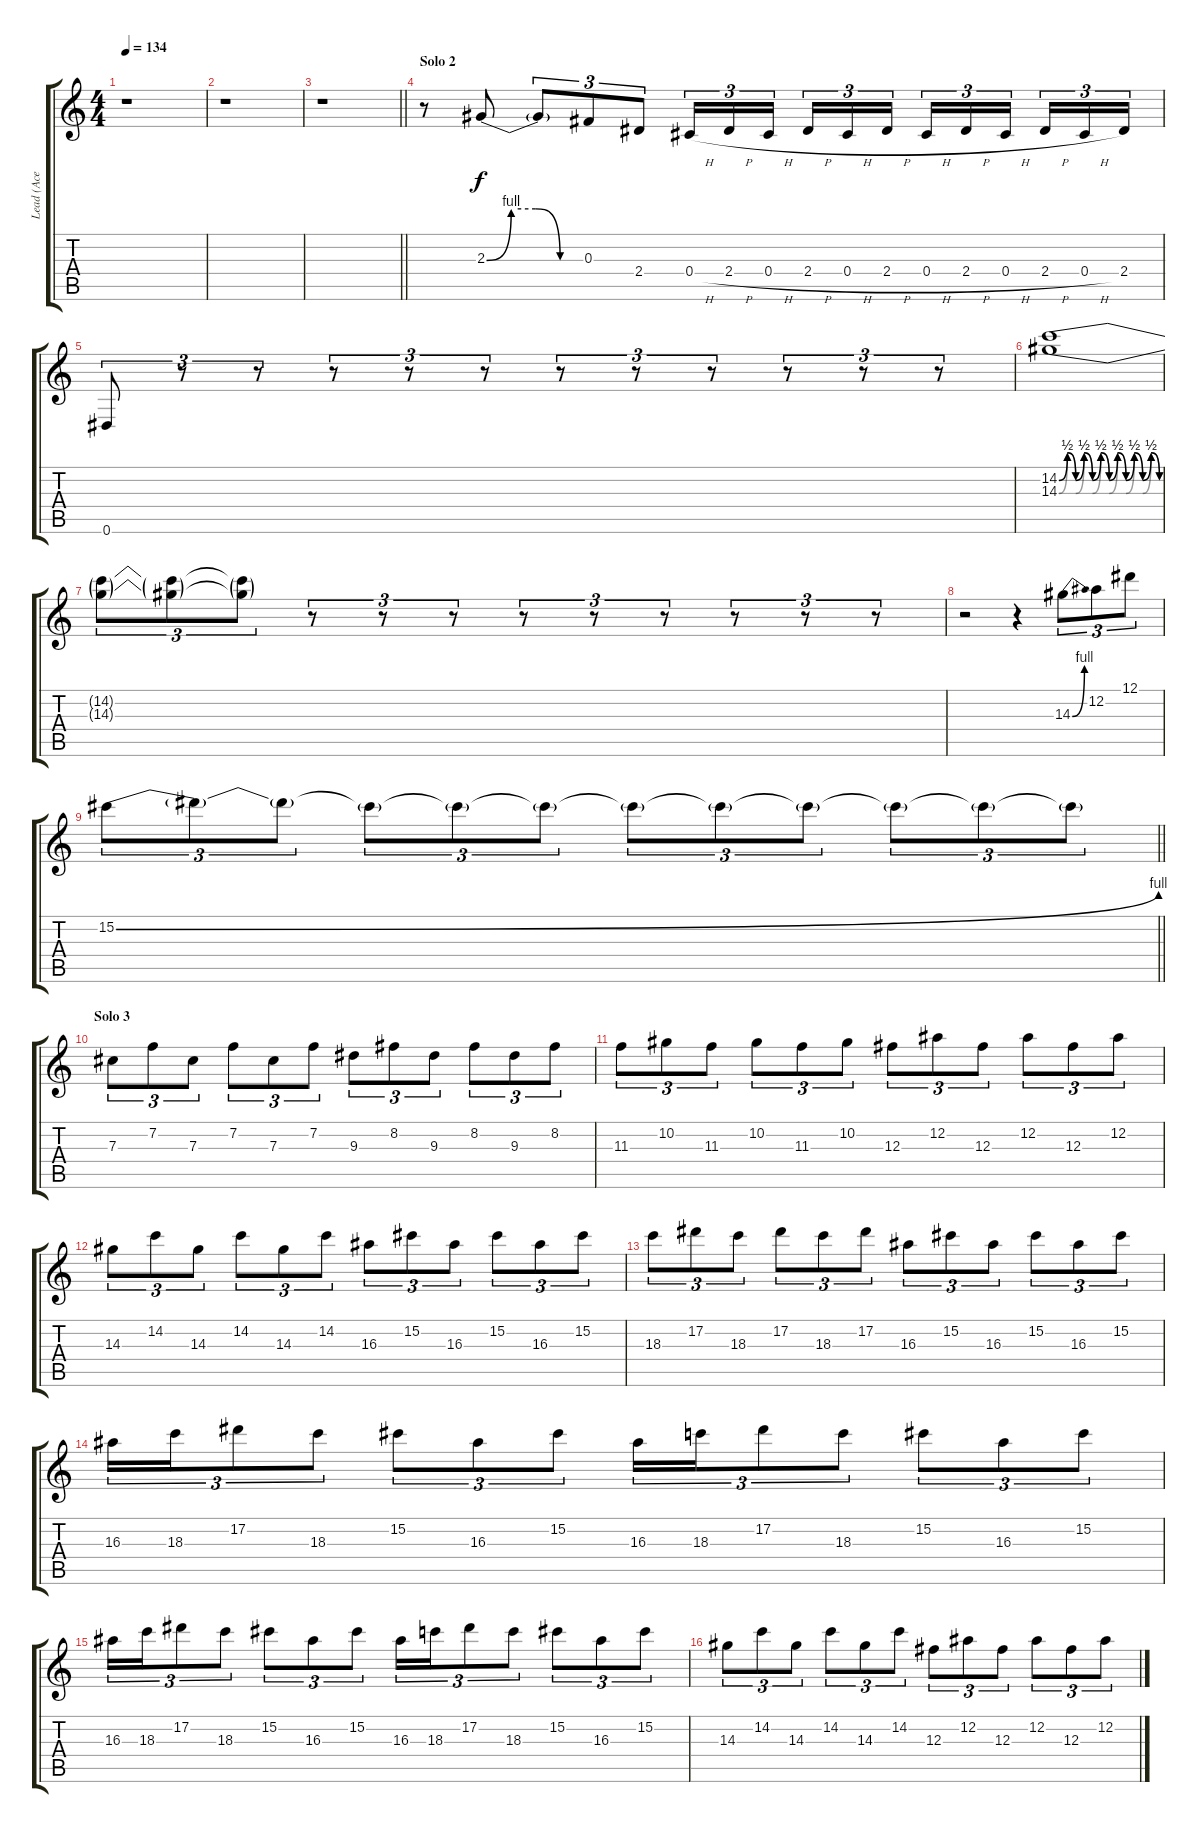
\track ("Lead (Ace Frehley)" "Lead (Ace ") {instrument distortionguitar}
\staff {score tabs}
\tuning (Eb4 Bb3 Gb3 Db3 Ab2 Eb2) {hide}
\ts (4 4)
\tempo 134
\clef g2
\ks c
r.1{dy f} |
r.1 |
\barLineRight lightlight
r.1 |
\section ("" "Solo 2")
r.8 2.3{be (custom 0 0 15 4 30 4 45 0 60 0)}.8 2.3{t}.8{tu (3 2)} 0.3.8{tu (3 2)} 2.4.8{tu (3 2)} 0.4{h}.16{tu (3 2)} 2.4{h}.16{tu (3 2)} 0.4{h}.16{tu (3 2) beam splitsecondary} 2.4{h}.16{tu (3 2)} 0.4{h}.16{tu (3 2)} 2.4{h}.16{tu (3 2)} 0.4{h}.16{tu (3 2)} 2.4{h}.16{tu (3 2)} 0.4{h}.16{tu (3 2) beam splitsecondary} 2.4{h}.16{tu (3 2)} 0.4{h}.16{tu (3 2)} 2.4.16{tu (3 2)} |
0.6.8{tu (3 2)} r.8{tu (3 2)} r.8{tu (3 2)} r.8{tu (3 2)} r.8{tu (3 2)} r.8{tu (3 2)} r.8{tu (3 2)} r.8{tu (3 2)} r.8{tu (3 2)} r.8{tu (3 2)} r.8{tu (3 2)} r.8{tu (3 2)} |
(14.2{be (custom 0 0 5 2 10 0 15 2 20 0 25 2 30 0 35 2 40 0 45 2 50 0 55 2 60 0)} 14.3{be (custom 0 0 5 2 10 0 15 2 20 0 25 2 30 0 35 2 40 0 45 2 50 0 55 2 60 0)}).1 |
(14.2{t} 14.3{t}).8{tu (3 2)} (14.2{t} 14.3{t}).8{tu (3 2)} (14.2{t} 14.3{t}).8{tu (3 2)} r.8{tu (3 2)} r.8{tu (3 2)} r.8{tu (3 2)} r.8{tu (3 2)} r.8{tu (3 2)} r.8{tu (3 2)} r.8{tu (3 2)} r.8{tu (3 2)} r.8{tu (3 2)} |
r.2 r.4 14.3{be (bend 0 0 60 4)}.8{tu (3 2)} 12.2.8{tu (3 2)} 12.1.8{tu (3 2)} |
\barLineRight lightlight
15.2{be (bend 0 0 60 4)}.8{tu (3 2)} 15.2{t}.8{tu (3 2)} 15.2{t}.8{tu (3 2)} 15.2{t}.8{tu (3 2)} 15.2{t}.8{tu (3 2)} 15.2{t}.8{tu (3 2)} 15.2{t}.8{tu (3 2)} 15.2{t}.8{tu (3 2)} 15.2{t}.8{tu (3 2)} 15.2{t}.8{tu (3 2)} 15.2{t}.8{tu (3 2)} 15.2{t}.8{tu (3 2)} |
\section ("" "Solo 3")
7.3.8{tu (3 2)} 7.2.8{tu (3 2)} 7.3.8{tu (3 2)} 7.2.8{tu (3 2)} 7.3.8{tu (3 2)} 7.2.8{tu (3 2)} 9.3.8{tu (3 2)} 8.2.8{tu (3 2)} 9.3.8{tu (3 2)} 8.2.8{tu (3 2)} 9.3.8{tu (3 2)} 8.2.8{tu (3 2)} |
11.3.8{tu (3 2)} 10.2.8{tu (3 2)} 11.3.8{tu (3 2)} 10.2.8{tu (3 2)} 11.3.8{tu (3 2)} 10.2.8{tu (3 2)} 12.3.8{tu (3 2)} 12.2.8{tu (3 2)} 12.3.8{tu (3 2)} 12.2.8{tu (3 2)} 12.3.8{tu (3 2)} 12.2.8{tu (3 2)} |
14.3.8{tu (3 2)} 14.2.8{tu (3 2)} 14.3.8{tu (3 2)} 14.2.8{tu (3 2)} 14.3.8{tu (3 2)} 14.2.8{tu (3 2)} 16.3.8{tu (3 2)} 15.2.8{tu (3 2)} 16.3.8{tu (3 2)} 15.2.8{tu (3 2)} 16.3.8{tu (3 2)} 15.2.8{tu (3 2)} |
18.3.8{tu (3 2)} 17.2.8{tu (3 2)} 18.3.8{tu (3 2)} 17.2.8{tu (3 2)} 18.3.8{tu (3 2)} 17.2.8{tu (3 2)} 16.3.8{tu (3 2)} 15.2.8{tu (3 2)} 16.3.8{tu (3 2)} 15.2.8{tu (3 2)} 16.3.8{tu (3 2)} 15.2.8{tu (3 2)} |
16.3.16{tu (3 2)} 18.3.16{tu (3 2)} 17.2.8{tu (3 2)} 18.3.8{tu (3 2)} 15.2.8{tu (3 2)} 16.3.8{tu (3 2)} 15.2.8{tu (3 2)} 16.3.16{tu (3 2)} 18.3.16{tu (3 2)} 17.2.8{tu (3 2)} 18.3.8{tu (3 2)} 15.2.8{tu (3 2)} 16.3.8{tu (3 2)} 15.2.8{tu (3 2)} |
16.3.16{tu (3 2)} 18.3.16{tu (3 2)} 17.2.8{tu (3 2)} 18.3.8{tu (3 2)} 15.2.8{tu (3 2)} 16.3.8{tu (3 2)} 15.2.8{tu (3 2)} 16.3.16{tu (3 2)} 18.3.16{tu (3 2)} 17.2.8{tu (3 2)} 18.3.8{tu (3 2)} 15.2.8{tu (3 2)} 16.3.8{tu (3 2)} 15.2.8{tu (3 2)} |
14.3.8{tu (3 2)} 14.2.8{tu (3 2)} 14.3.8{tu (3 2)} 14.2.8{tu (3 2)} 14.3.8{tu (3 2)} 14.2.8{tu (3 2)} 12.3.8{tu (3 2)} 12.2.8{tu (3 2)} 12.3.8{tu (3 2)} 12.2.8{tu (3 2)} 12.3.8{tu (3 2)} 12.2.8{tu (3 2)}
